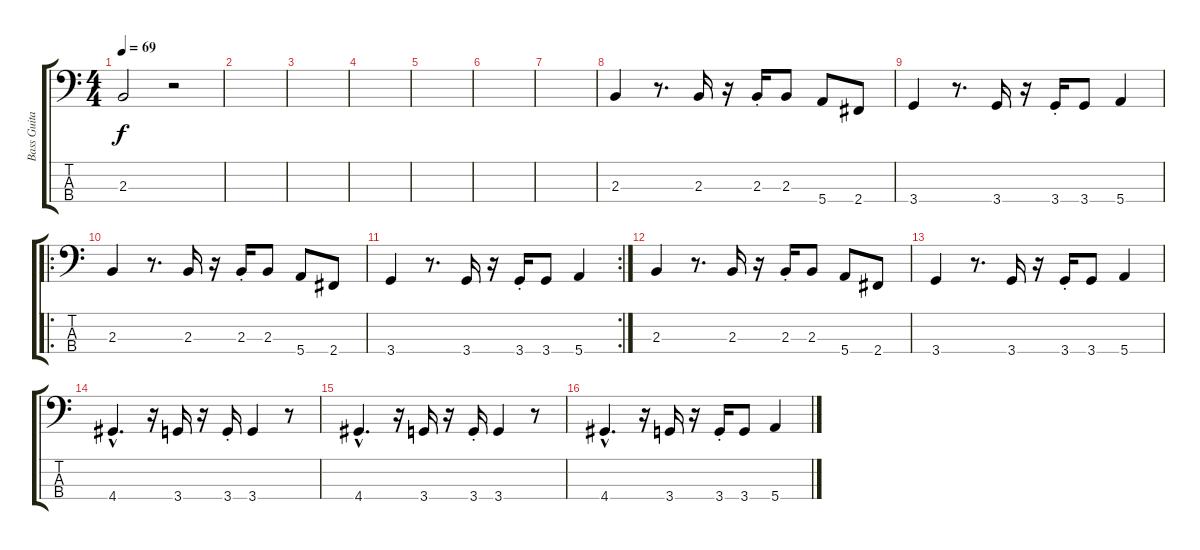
\track ("Bass Guitar" "Bass Guita") {instrument fretlessbass}
\staff {score tabs}
\tuning (G2 D2 A1 E1) {hide}
\ts (4 4)
\tempo 69
\clef f4
\ks c
2.3.2{dy f} r.2 |
|
|
|
|
|
|
2.3.4 r.8{d} 2.3.16 r.16 2.3{st}.16 2.3.8 5.4.8 2.4.8 |
3.4.4 r.8{d} 3.4.16 r.16 3.4{st}.16 3.4.8 5.4.4 |
\ro
2.3.4 r.8{d} 2.3.16 r.16 2.3{st}.16 2.3.8 5.4.8 2.4.8 |
\rc 2
3.4.4 r.8{d} 3.4.16 r.16 3.4{st}.16 3.4.8 5.4.4 |
2.3.4 r.8{d} 2.3.16 r.16 2.3{st}.16 2.3.8 5.4.8 2.4.8 |
3.4.4 r.8{d} 3.4.16 r.16 3.4{st}.16 3.4.8 5.4.4 |
4.4{hac}.4{d} r.16 3.4.16 r.16 3.4{st}.16 3.4.4 r.8 |
4.4{hac}.4{d} r.16 3.4.16 r.16 3.4{st}.16 3.4.4 r.8 |
4.4{hac}.4{d} r.16 3.4.16 r.16 3.4{st}.16 3.4.8 5.4.4
